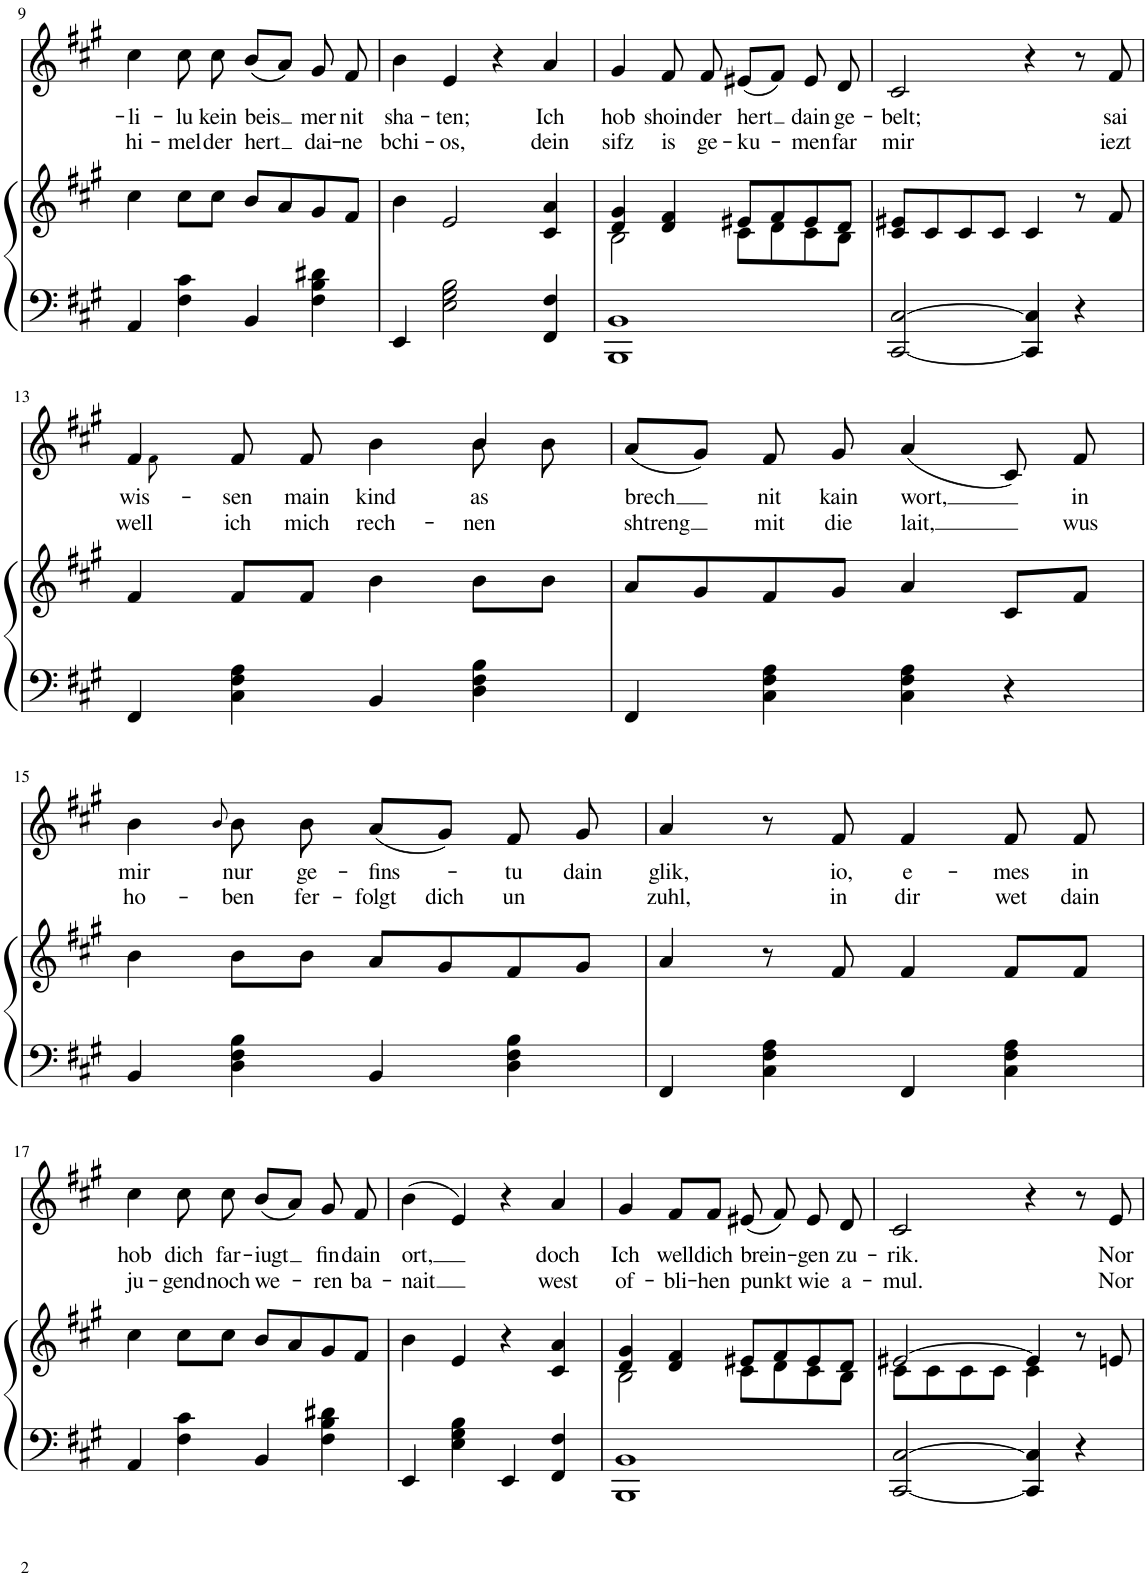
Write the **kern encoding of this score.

**kern	**kern	**kern	**text	**text
*part2	*part2	*part1	*part1	*part1
*staff3	*staff2	*staff1	*staff1	*staff1
*I"Klavier	*	*I"Piano	*	*
*	*	*I'Pno	*	*
!!LO:PB:g=z
*clefF4	*clefG2	*clefG2	*	*
*k[f#c#g#]	*k[f#c#g#]	*k[f#c#g#]	*	*
*M4/4	*M4/4	*M4/4	*	*
=9	=9	=9	=9	=9
!	!	!	!LO:LY:b	!LO:LY:b
4AA/	4cc#\	4cc#\	-li-	hi-
!	!	!	!LO:LY:b	!LO:LY:b
4F#\ 4c#\	8cc#\L	8cc#\	-lu	-mel
!	!	!	!LO:LY:b	!LO:LY:b
.	8cc#\J	8cc#\	kein	der
!	!	!	!LO:LY:b	!LO:LY:b
4BB/	8b/L	(8b/L	beis	hert
.	8a/	8a/J)	.	.
!	!	!	!LO:LY:b	!LO:LY:b
4F#\ 4B\ 4d#X\	8g#/	8g#/	mer	dai-
!	!	!	!LO:LY:b	!LO:LY:b
.	8f#/J	8f#/	nit	-ne
=10	=10	=10	=10	=10
!	!	!	!LO:LY:b	!LO:LY:b
4EE/	4b\	4b\	sha-	bchi-
!	!	!	!LO:LY:b	!LO:LY:b
2E\ 2G#\ 2B\	2e/	4e/	-ten;	-os,
.	.	4r	.	.
!	!	!	!LO:LY:b	!LO:LY:b
4FF#/ 4F#/	4c#/ 4a/	4a/	Ich	dein
=11	=11	=11	=11	=11
*	*^	*	*	*
!	!	!	!	!LO:LY:b	!LO:LY:b
1BBB 1BB	4d/ 4g#/	2B\	4g#/	hob	sifz
!	!	!	!	!LO:LY:b	!LO:LY:b
.	4d/ 4f#/	.	8f#/	shoin	is
!	!	!	!	!LO:LY:b	!LO:LY:b
.	.	.	8f#/	der	ge-
!	!	!	!	!LO:LY:b	!LO:LY:b
.	8e#X/L	8c#\L	(8e#X/L	hert	-ku-
.	8f#/	8d\	8f#/J)	.	.
!	!	!	!	!LO:LY:b	!LO:LY:b
.	8e#/	8c#\	8e#/	dain	-men
!	!	!	!	!LO:LY:b	!LO:LY:b
.	8d/J	8B\J	8d/	ge-	far
=12	=12	=12	=12	=12	=12
!	!	!	!	!LO:LY:b	!LO:LY:b
*	*v	*v	*	*	*
[2CC#/ [2C#/	8c#/ 8e#X/L	2c#/	-belt;	mir
.	8c#/	.	.	.
.	8c#/	.	.	.
.	8c#/J	.	.	.
4CC#/] 4C#/]	4c#/	4r	.	.
4r	8r	8r	.	.
!	!	!	!LO:LY:b	!LO:LY:b
.	8f#/	8f#/	sai	iezt
!!LO:LB:g=z
=13	=13	=13	=13	=13
.	.	8qf#\	.	.
!	!	!	!LO:LY:b	!LO:LY:b
*	*	*^	*	*
4FF#/	4f#/	4f#/	2.ryy	wis-	well
!	!	!	!	!LO:LY:b	!LO:LY:b
4C#\ 4F#\ 4A\	8f#/L	8f#/	.	-sen	ich
!	!	!	!	!LO:LY:b	!LO:LY:b
.	8f#/J	8f#/	.	main	mich
!	!	!	!	!LO:LY:b	!LO:LY:b
4BB/	4b\	4b\	.	kind	rech-
!	!	!	!	!LO:LY:b	!LO:LY:b
4D\ 4F#\ 4B\	8b\L	4b/	8b\	as	-nen
.	8b\J	.	8b\	.	.
=14	=14	=14	=14	=14	=14
!	!	!	!	!LO:LY:b	!LO:LY:b
*	*	*v	*v	*	*
4FF#/	8a/L	(8a/L	brech	shtreng
.	8g#/	8g#/J)	.	.
!	!	!	!LO:LY:b	!LO:LY:b
4C#\ 4F#\ 4A\	8f#/	8f#/	nit	mit
!	!	!	!LO:LY:b	!LO:LY:b
.	8g#/J	8g#/	kain	die
!	!	!	!LO:LY:b	!LO:LY:b
4C#\ 4F#\ 4A\	4a/	(4a/	wort,	lait,
4r	8c#/L	8c#/)	.	.
!	!	!	!LO:LY:b	!LO:LY:b
.	8f#/J	8f#/	in	wus
!!LO:LB:g=z
=15	=15	=15	=15	=15
!	!	!	!LO:LY:b	!LO:LY:b
4BB/	4b\	4b\	mir	ho-
.	.	8qb/	.	.
!	!	!	!LO:LY:b	!LO:LY:b
4D\ 4F#\ 4B\	8b\L	8b\	nur	-ben
!	!	!	!LO:LY:b	!LO:LY:b
.	8b\J	8b\	ge-	fer-
!	!	!	!LO:LY:b	!LO:LY:b
4BB/	8a/L	(8a/L	-fins-	-folgt
!	!	!	!	!LO:LY:b
.	8g#/	8g#/J)	.	dich
!	!	!	!LO:LY:b	!LO:LY:b
4D\ 4F#\ 4B\	8f#/	8f#/	-tu	un
!	!	!	!LO:LY:b	!
.	8g#/J	8g#/	dain	.
=16	=16	=16	=16	=16
!	!	!	!LO:LY:b	!LO:LY:b
4FF#/	4a/	4a/	glik,	zuhl,
4C#\ 4F#\ 4A\	8r	8r	.	.
!	!	!	!LO:LY:b	!LO:LY:b
.	8f#/	8f#/	io,	in
!	!	!	!LO:LY:b	!LO:LY:b
4FF#/	4f#/	4f#/	e-	dir
!	!	!	!LO:LY:b	!LO:LY:b
4C#\ 4F#\ 4A\	8f#/L	8f#/	-mes	wet
!	!	!	!LO:LY:b	!LO:LY:b
.	8f#/J	8f#/	in	dain
!!LO:LB:g=z
=17	=17	=17	=17	=17
!	!	!	!LO:LY:b	!LO:LY:b
4AA/	4cc#\	4cc#\	hob	ju-
!	!	!	!LO:LY:b	!LO:LY:b
4F#\ 4c#\	8cc#\L	8cc#\	dich	-gend
!	!	!	!LO:LY:b	!LO:LY:b
.	8cc#\J	8cc#\	far-	noch
!	!	!	!LO:LY:b	!LO:LY:b
4BB/	8b/L	(8b/L	-iugt	we-
.	8a/	8a/J)	.	.
!	!	!	!LO:LY:b	!LO:LY:b
4F#\ 4B\ 4d#X\	8g#/	8g#/	fin	-ren
!	!	!	!LO:LY:b	!LO:LY:b
.	8f#/J	8f#/	dain	ba-
=18	=18	=18	=18	=18
!	!	!	!LO:LY:b	!LO:LY:b
4EE/	4b\	(4b\	ort,	-nait
4E\ 4G#\ 4B\	4e/	4e/)	.	.
4EE/	4r	4r	.	.
!	!	!	!LO:LY:b	!LO:LY:b
4FF#/ 4F#/	4c#/ 4a/	4a/	doch	west
=19	=19	=19	=19	=19
*	*^	*	*	*
!	!	!	!	!LO:LY:b	!LO:LY:b
1BBB 1BB	4d/ 4g#/	2B\	4g#/	Ich	of-
!	!	!	!	!LO:LY:b	!LO:LY:b
.	4d/ 4f#/	.	8f#/L	well	-bli-
!	!	!	!	!LO:LY:b	!LO:LY:b
.	.	.	8f#/J	dich	-hen
!	!	!	!	!LO:LY:b	!LO:LY:b
.	8e#X/L	8c#\L	(8e#X/	brein-	punkt
.	8f#/	8d\	8f#/)	.	.
!	!	!	!	!LO:LY:b	!LO:LY:b
.	8e#/	8c#\	8e#/	-gen	wie
!	!	!	!	!LO:LY:b	!LO:LY:b
.	8d/J	8B\J	8d/	zu-	a-
=20	=20	=20	=20	=20	=20
!	!	!	!	!LO:LY:b	!LO:LY:b
[2CC#/ [2C#/	[2e#X/	8c#\L	2c#/	-rik.	-mul.
.	.	8c#\	.	.	.
.	.	8c#\	.	.	.
.	.	8c#\J	.	.	.
4CC#/] 4C#/]	4e#/]	4c#\	4r	.	.
4r	8r	4ryy	8r	.	.
!	!	!	!	!LO:LY:b	!LO:LY:b
.	8en/	.	8e/	Nor	Nor
*	*v	*v	*	*	*
=	=	=	=	=
*-	*-	*-	*-	*-
